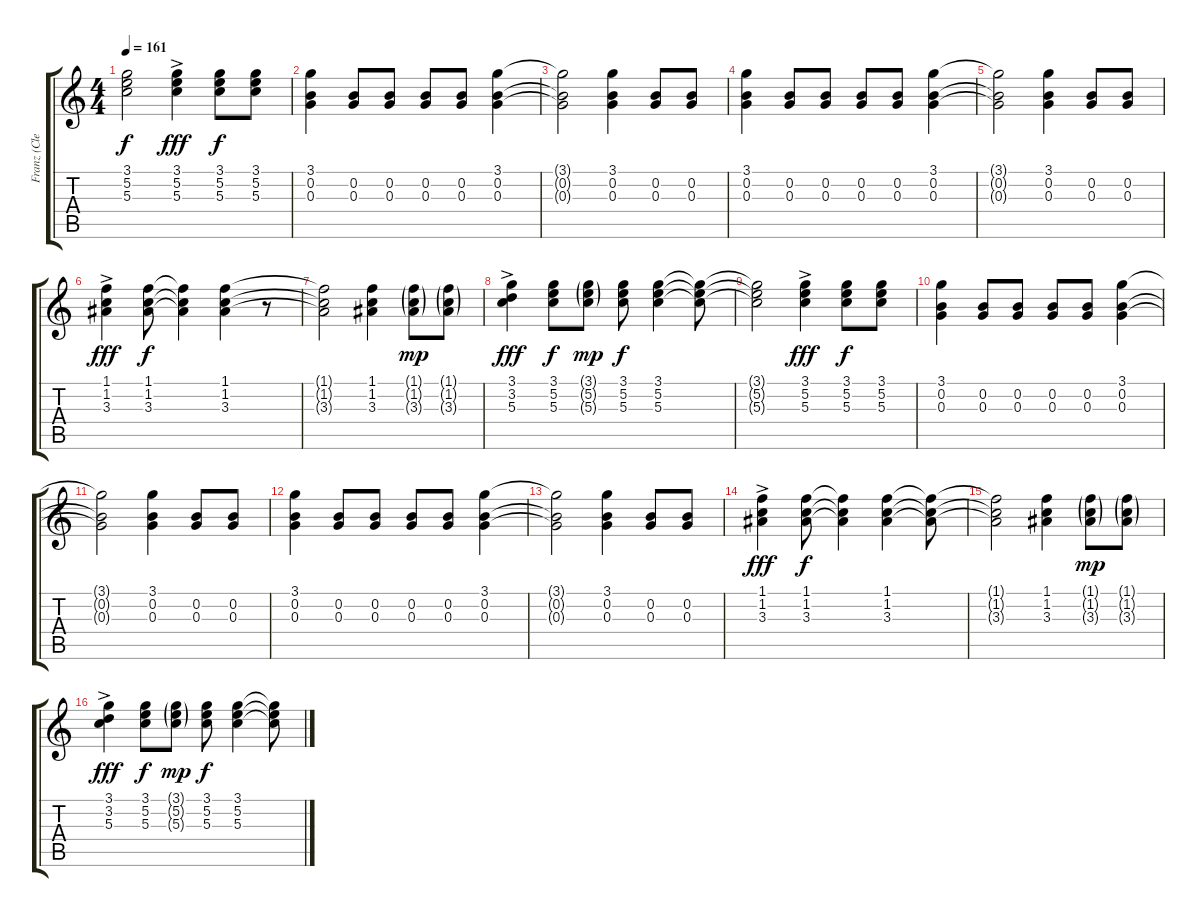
\track ("Franz (Clean Guitar)" "Franz (Cle") {instrument acousticguitarsteel}
\staff {score tabs}
\tuning (E4 B3 G3 D3 A2 D2) {hide}
\ts (4 4)
\tempo 161
\clef g2
\ks c
(3.1{t} 5.2{t} 5.3{t}).2{dy f} (3.1{ac} 5.2{ac} 5.3{ac}).4{dy fff} (3.1 5.2 5.3).8{dy f} (3.1 5.2 5.3).8 |
(3.1 0.2 0.3).4 (0.2 0.3).8 (0.2 0.3).8 (0.2 0.3).8 (0.2 0.3).8 (3.1 0.2 0.3).4 |
(3.1{t} 0.2{t} 0.3{t}).2 (3.1 0.2 0.3).4 (0.2 0.3).8 (0.2 0.3).8 |
(3.1 0.2 0.3).4 (0.2 0.3).8 (0.2 0.3).8 (0.2 0.3).8 (0.2 0.3).8 (3.1 0.2 0.3).4 |
(3.1{t} 0.2{t} 0.3{t}).2 (3.1 0.2 0.3).4 (0.2 0.3).8 (0.2 0.3).8 |
(1.1{ac} 1.2{ac} 3.3{ac}).4{dy fff} (1.1 1.2 3.3).8{dy f} (1.1{t} 1.2{t} 3.3{t}).4 (1.1 1.2 3.3).4 r.8 |
(1.1{t} 1.2{t} 3.3{t}).2 (1.1 1.2 3.3).4 (1.1{g} 1.2{g} 3.3{g}).8{dy mp} (1.1{g} 1.2{g} 3.3{g}).8 |
(3.1{ac} 3.2{ac} 5.3{ac}).4{dy fff} (3.1 5.2 5.3).8{dy f} (3.1{g} 5.2{g} 5.3{g}).8{dy mp} (3.1 5.2 5.3).8{dy f} (3.1 5.2 5.3).4 (3.1{t} 5.2{t} 5.3{t}).8 |
(3.1{t} 5.2{t} 5.3{t}).2 (3.1{ac} 5.2{ac} 5.3{ac}).4{dy fff} (3.1 5.2 5.3).8{dy f} (3.1 5.2 5.3).8 |
(3.1 0.2 0.3).4 (0.2 0.3).8 (0.2 0.3).8 (0.2 0.3).8 (0.2 0.3).8 (3.1 0.2 0.3).4 |
(3.1{t} 0.2{t} 0.3{t}).2 (3.1 0.2 0.3).4 (0.2 0.3).8 (0.2 0.3).8 |
(3.1 0.2 0.3).4 (0.2 0.3).8 (0.2 0.3).8 (0.2 0.3).8 (0.2 0.3).8 (3.1 0.2 0.3).4 |
(3.1{t} 0.2{t} 0.3{t}).2 (3.1 0.2 0.3).4 (0.2 0.3).8 (0.2 0.3).8 |
(1.1{ac} 1.2{ac} 3.3{ac}).4{dy fff} (1.1 1.2 3.3).8{dy f} (1.1{t} 1.2{t} 3.3{t}).4 (1.1 1.2 3.3).4 (1.1{t} 1.2{t} 3.3{t}).8 |
(1.1{t} 1.2{t} 3.3{t}).2 (1.1 1.2 3.3).4 (1.1{g} 1.2{g} 3.3{g}).8{dy mp} (1.1{g} 1.2{g} 3.3{g}).8 |
(3.1{ac} 3.2{ac} 5.3{ac}).4{dy fff} (3.1 5.2 5.3).8{dy f} (3.1{g} 5.2{g} 5.3{g}).8{dy mp} (3.1 5.2 5.3).8{dy f} (3.1 5.2 5.3).4 (3.1{t} 5.2{t} 5.3{t}).8
